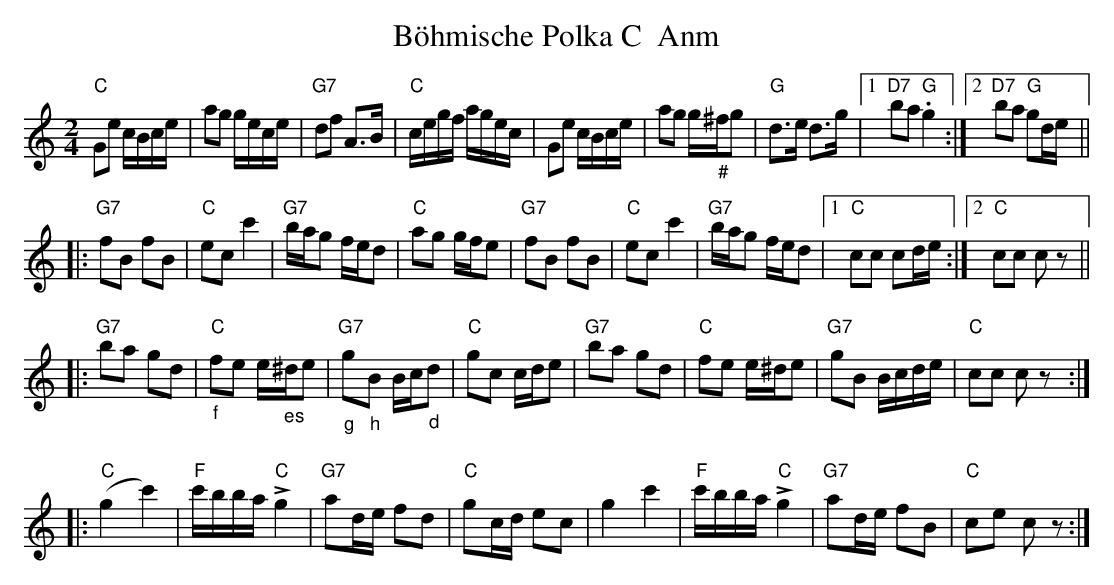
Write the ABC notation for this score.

X:1
T: B\"ohmische Polka C  Anm
M:2/4
L:1/16
K:C %%MIDI gchordon
"C"G2e2 cBce | a2g2 gece | "G7"d2f2 A3B | "C"cegf agec | G2e2 cBce | a2g2 g"_#"^fg2 | "G"d3e d3g |1 "D7"b2a2"G".g4 :|2 "D7"b2a2 "G"g2de ||
|: [L:1/8]
"G7"fB fB | "C"ec c'2 | "G7"b/a/g f/e/d | "C"ag g/f/e | "G7"fB fB | "C"ec c'2 | "G7"b/a/g f/e/d |1 "C"cc cd/e/ :|2 "C"cc cz ||
|:  "G7"ba gd | "C""_f"fe e/"_es"^d/e | "G7""_g"g"_h"B B/c/"_d"d | "C"gc c/d/e | "G7"ba gd | "C"fe e/^d/e | "G7"gB B/c/d/e/ | "C"cc cz ::
"" "C"(g2c'2) | "F"c'/b/b/a/ "C"+>+g2 | "G7"ad/e/ fd | "C"gc/d/ ec | g2c'2 | "F"c'/b/b/a/ "C"+>+g2 | "G7"ad/e/ fB | "C"ce cz :|
